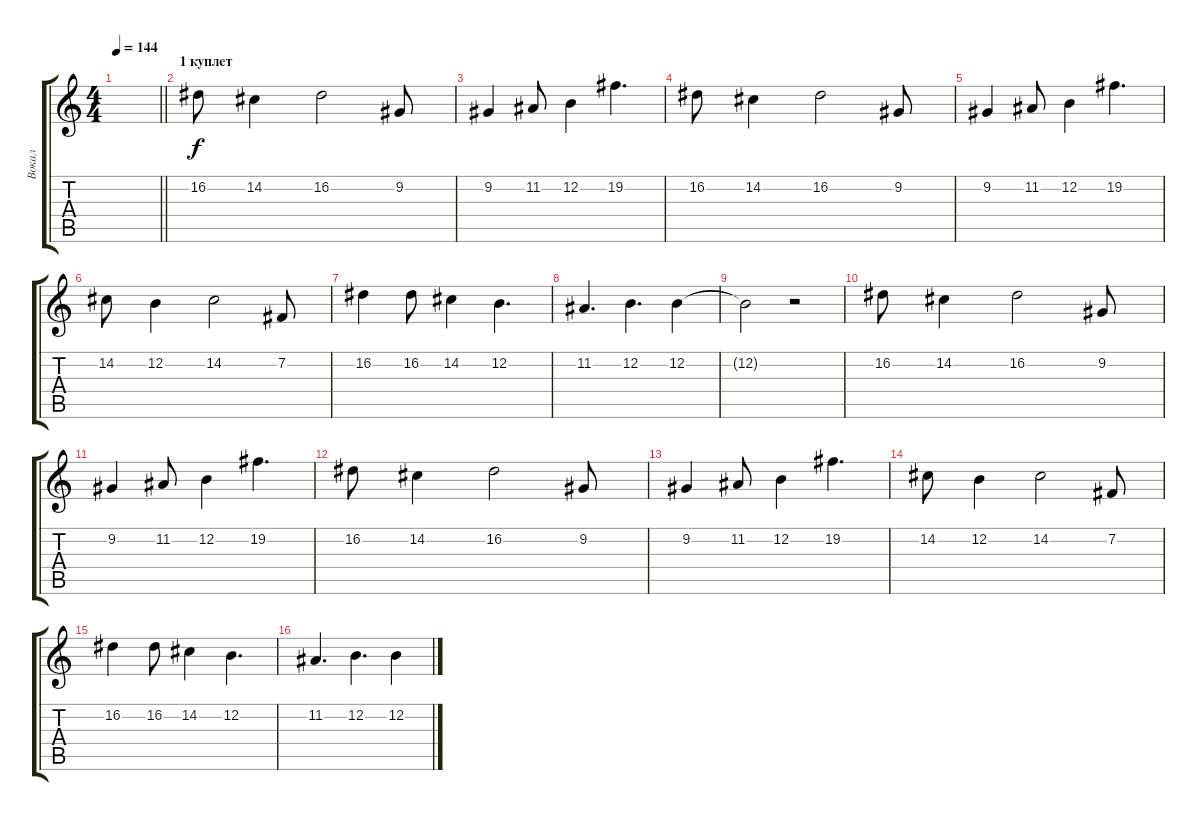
\track ("Вокал" "Вокал") {instrument tremolostrings}
\staff {score tabs}
\tuning (E4 B3 G3 D3 A2 E2) {hide}
\ts (4 4)
\tempo 144
\clef g2
\barLineRight lightlight
\ks c
|
\section ("" "1 куплет")
16.2.8 14.2.4 16.2.2 9.2.8 |
9.2.4 11.2.8 12.2.4 19.2.4{d} |
16.2.8 14.2.4 16.2.2 9.2.8 |
9.2.4 11.2.8 12.2.4 19.2.4{d} |
14.2.8 12.2.4 14.2.2 7.2.8 |
16.2.4 16.2.8 14.2.4 12.2.4{d} |
11.2.4{d} 12.2.4{d} 12.2.4 |
12.2{t}.2 r.2 |
16.2.8 14.2.4 16.2.2 9.2.8 |
9.2.4 11.2.8 12.2.4 19.2.4{d} |
16.2.8 14.2.4 16.2.2 9.2.8 |
9.2.4 11.2.8 12.2.4 19.2.4{d} |
14.2.8 12.2.4 14.2.2 7.2.8 |
16.2.4 16.2.8 14.2.4 12.2.4{d} |
11.2.4{d} 12.2.4{d} 12.2.4
